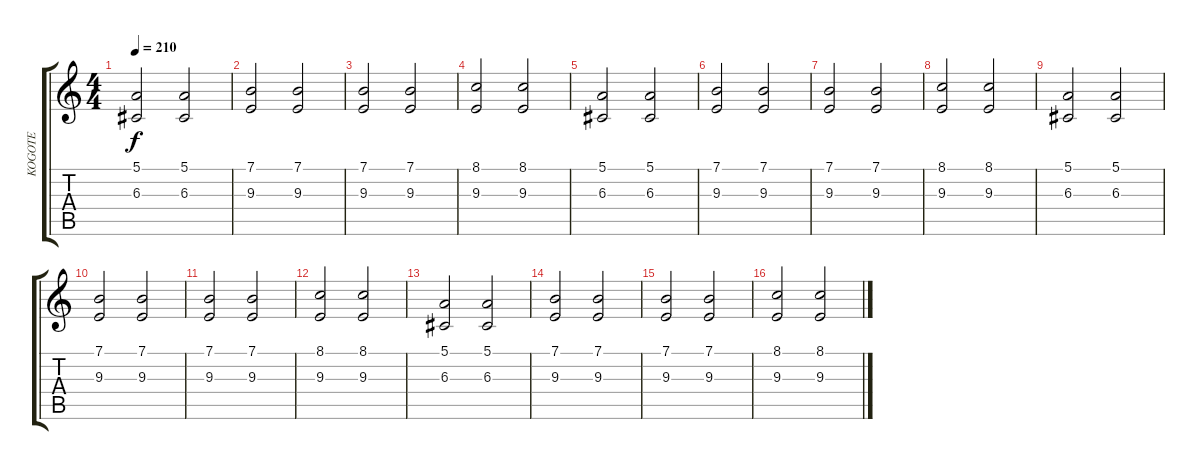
\track ("KOGOTE" "KOGOTE") {instrument drawbarorgan}
\staff {score tabs}
\tuning (E4 B3 G3 D3 A2 E2) {hide}
\ts (4 4)
\tempo 210
\clef g2
\ks c
(5.1 6.3).2{dy f} (5.1 6.3).2 |
(7.1 9.3).2 (7.1 9.3).2 |
(7.1 9.3).2 (7.1 9.3).2 |
(8.1 9.3).2 (8.1 9.3).2 |
(5.1 6.3).2 (5.1 6.3).2 |
(7.1 9.3).2 (7.1 9.3).2 |
(7.1 9.3).2 (7.1 9.3).2 |
(8.1 9.3).2 (8.1 9.3).2 |
(5.1 6.3).2 (5.1 6.3).2 |
(7.1 9.3).2 (7.1 9.3).2 |
(7.1 9.3).2 (7.1 9.3).2 |
(8.1 9.3).2 (8.1 9.3).2 |
(5.1 6.3).2 (5.1 6.3).2 |
(7.1 9.3).2 (7.1 9.3).2 |
(7.1 9.3).2 (7.1 9.3).2 |
(8.1 9.3).2 (8.1 9.3).2
